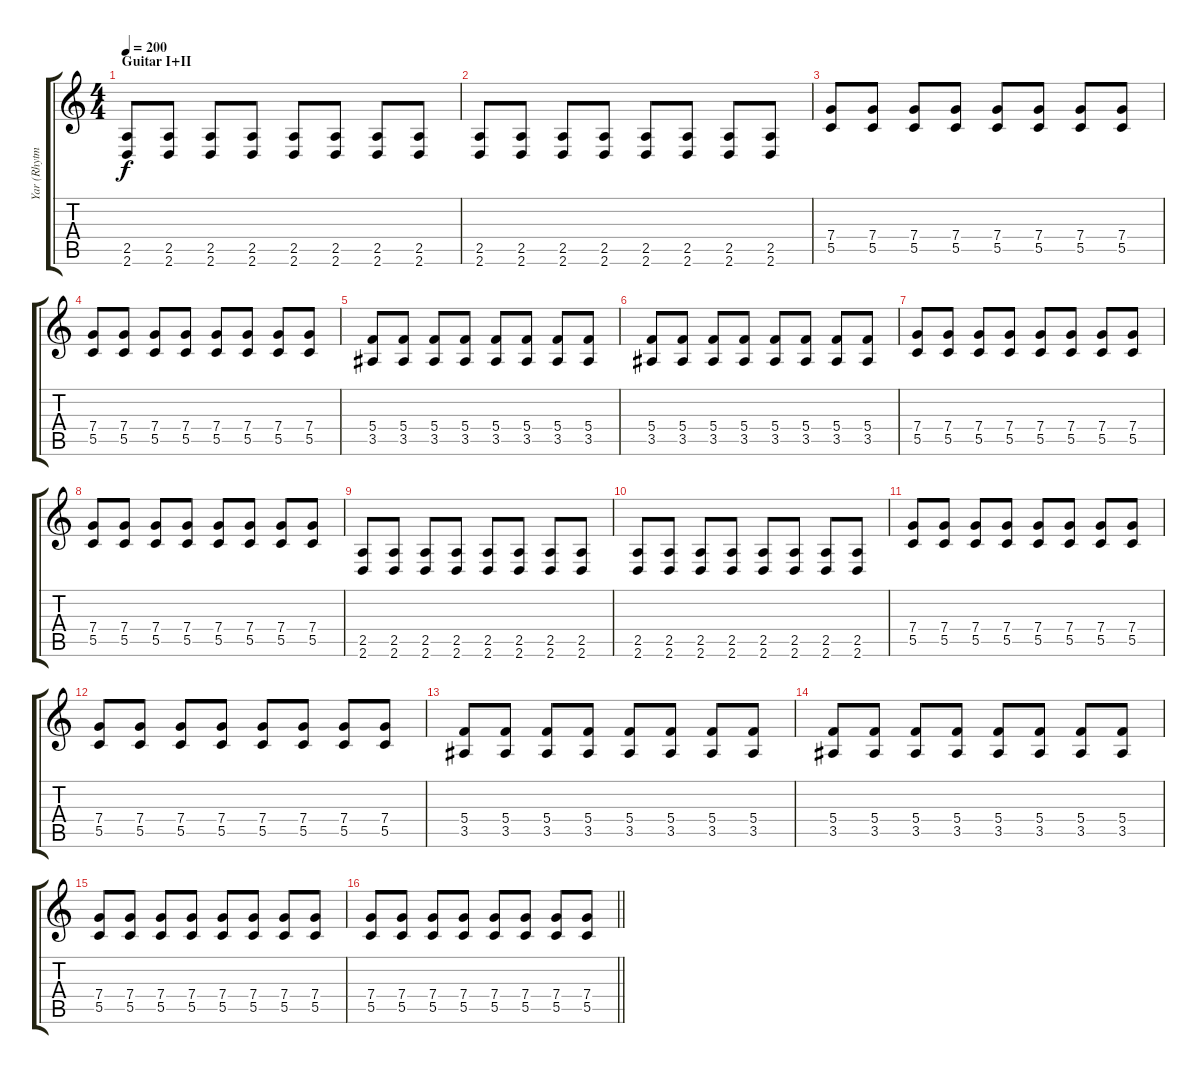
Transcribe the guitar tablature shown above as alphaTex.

\track ("Yar (Rhytm)" "Yar (Rhytm") {instrument distortionguitar}
\staff {score tabs}
\tuning (D4 A3 F3 C3 G2 C2) {hide}
\ts (4 4)
\section ("" "Guitar I+II")
\tempo 200
\clef g2
\ks c
(2.5 2.6).8{dy f} (2.5 2.6).8 (2.5 2.6).8 (2.5 2.6).8 (2.5 2.6).8 (2.5 2.6).8 (2.5 2.6).8 (2.5 2.6).8 |
(2.5 2.6).8 (2.5 2.6).8 (2.5 2.6).8 (2.5 2.6).8 (2.5 2.6).8 (2.5 2.6).8 (2.5 2.6).8 (2.5 2.6).8 |
(7.4 5.5).8 (7.4 5.5).8 (7.4 5.5).8 (7.4 5.5).8 (7.4 5.5).8 (7.4 5.5).8 (7.4 5.5).8 (7.4 5.5).8 |
(7.4 5.5).8 (7.4 5.5).8 (7.4 5.5).8 (7.4 5.5).8 (7.4 5.5).8 (7.4 5.5).8 (7.4 5.5).8 (7.4 5.5).8 |
(5.4 3.5).8 (5.4 3.5).8 (5.4 3.5).8 (5.4 3.5).8 (5.4 3.5).8 (5.4 3.5).8 (5.4 3.5).8 (5.4 3.5).8 |
(5.4 3.5).8 (5.4 3.5).8 (5.4 3.5).8 (5.4 3.5).8 (5.4 3.5).8 (5.4 3.5).8 (5.4 3.5).8 (5.4 3.5).8 |
(7.4 5.5).8 (7.4 5.5).8 (7.4 5.5).8 (7.4 5.5).8 (7.4 5.5).8 (7.4 5.5).8 (7.4 5.5).8 (7.4 5.5).8 |
(7.4 5.5).8 (7.4 5.5).8 (7.4 5.5).8 (7.4 5.5).8 (7.4 5.5).8 (7.4 5.5).8 (7.4 5.5).8 (7.4 5.5).8 |
(2.5 2.6).8 (2.5 2.6).8 (2.5 2.6).8 (2.5 2.6).8 (2.5 2.6).8 (2.5 2.6).8 (2.5 2.6).8 (2.5 2.6).8 |
(2.5 2.6).8 (2.5 2.6).8 (2.5 2.6).8 (2.5 2.6).8 (2.5 2.6).8 (2.5 2.6).8 (2.5 2.6).8 (2.5 2.6).8 |
(7.4 5.5).8 (7.4 5.5).8 (7.4 5.5).8 (7.4 5.5).8 (7.4 5.5).8 (7.4 5.5).8 (7.4 5.5).8 (7.4 5.5).8 |
(7.4 5.5).8 (7.4 5.5).8 (7.4 5.5).8 (7.4 5.5).8 (7.4 5.5).8 (7.4 5.5).8 (7.4 5.5).8 (7.4 5.5).8 |
(5.4 3.5).8 (5.4 3.5).8 (5.4 3.5).8 (5.4 3.5).8 (5.4 3.5).8 (5.4 3.5).8 (5.4 3.5).8 (5.4 3.5).8 |
(5.4 3.5).8 (5.4 3.5).8 (5.4 3.5).8 (5.4 3.5).8 (5.4 3.5).8 (5.4 3.5).8 (5.4 3.5).8 (5.4 3.5).8 |
(7.4 5.5).8 (7.4 5.5).8 (7.4 5.5).8 (7.4 5.5).8 (7.4 5.5).8 (7.4 5.5).8 (7.4 5.5).8 (7.4 5.5).8 |
\barLineRight lightlight
(7.4 5.5).8 (7.4 5.5).8 (7.4 5.5).8 (7.4 5.5).8 (7.4 5.5).8 (7.4 5.5).8 (7.4 5.5).8 (7.4 5.5).8
